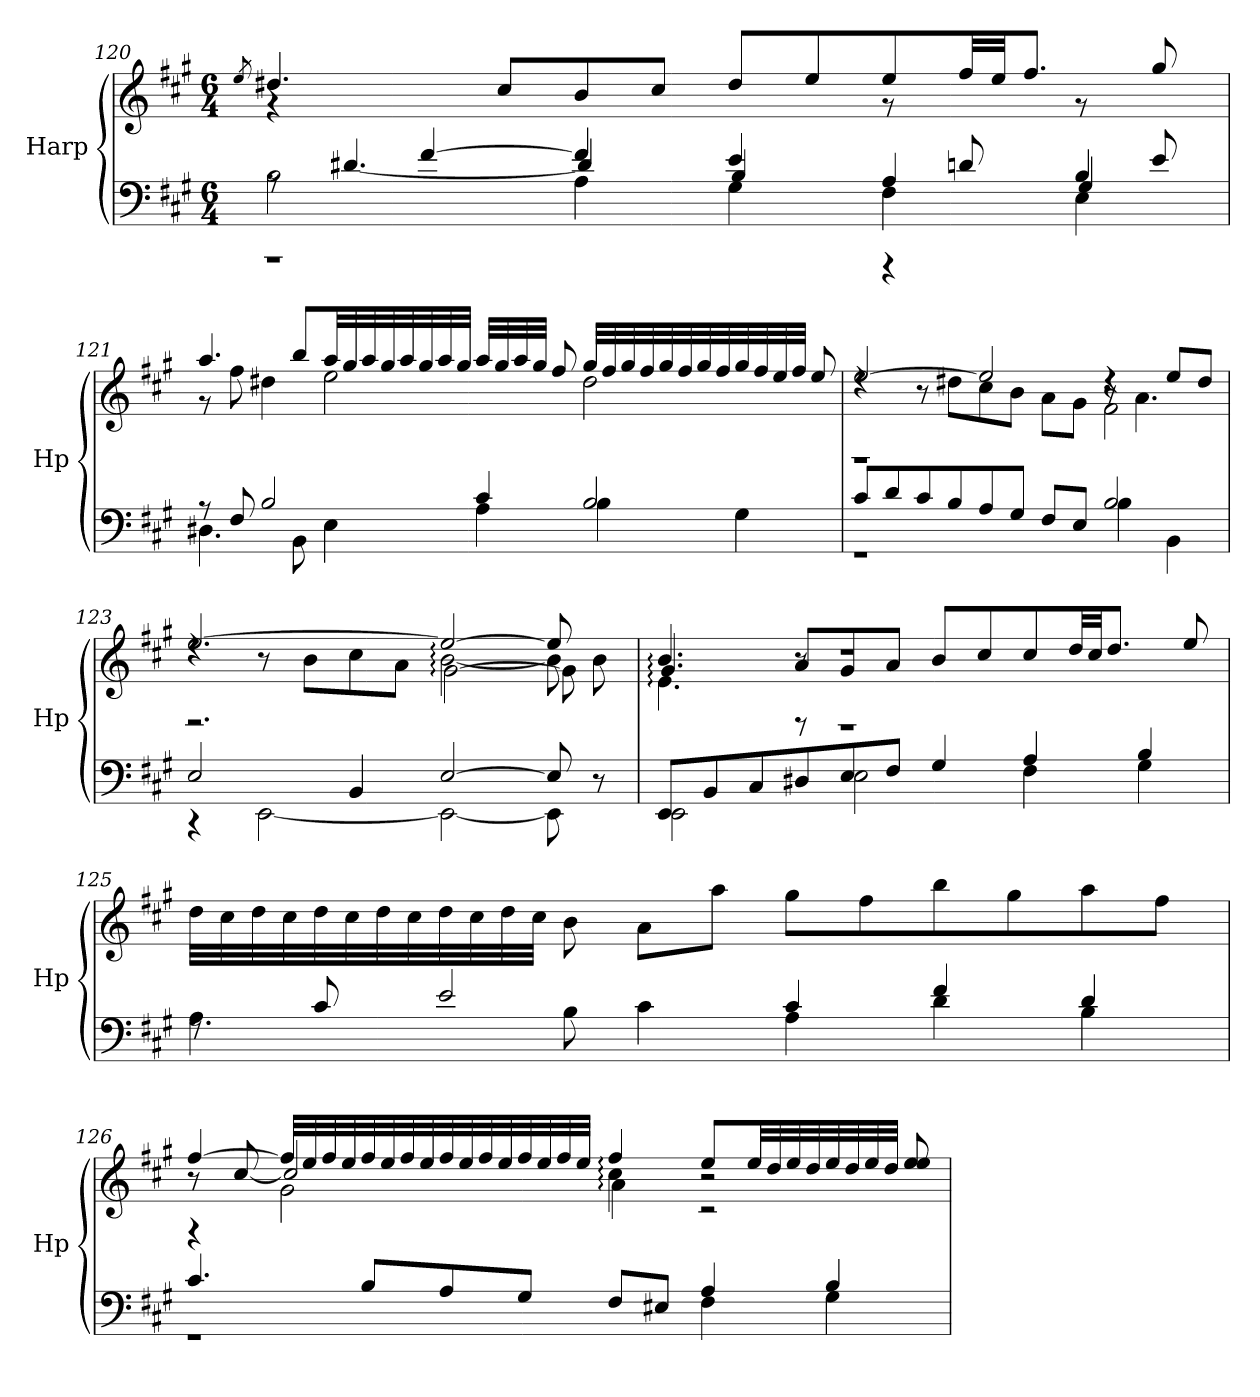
**kern	**kern
*part1	*part1
*staff2	*staff1
*I"Harp	*
*I'Hp	*
*clefF4	*clefG2
*k[f#c#g#]	*k[f#c#g#]
*M6/4	*M6/4
=120	=120
.	8qee/
*^	*^
*	*^	*	*
*	*	*^	*	*
4ryy	8rA	2B\	1rAAA	4.dd#X/	4rg
.	[4.d#X/	.	.	.	.
[4f#/	.	.	.	.	2.ryy
.	.	.	.	8cc#/L	.
4f#/]	4d#/]	4A\	.	8b/	.
.	.	.	.	8cc#/J	.
4e/	4B/	4G#\	.	8dd#/L	.
.	.	.	.	8ee/	.
8ryy	4A/	4F#\	4rFFF	8ee/	8rg
8d/	.	.	.	32ff#/LL	8ryy
.	.	.	.	32ee/JJ	.
.	.	.	.	8.ff#/J	.
8ryy	4B/	4E\	4G#/	.	8rg
8e/	.	.	.	8gg#/	8ryy
*	*v	*v	*v	*	*
!!LO:LB:g=z	!!
=121	=121	=121	=121
8r	4.D#X\	4.aa/	8r
8F#/	.	.	8ff#\
2B/	.	.	4dd#X\
.	8BB\	8bb/L	.
.	4E\	32aa/LL	2ee\
.	.	32gg#/	.
.	.	32aa/	.
.	.	32gg#/	.
.	.	32aa/	.
.	.	32gg#/	.
.	.	32aa/	.
.	.	32gg#/JJJ	.
4c#/	4A\	32aa/LLL	.
.	.	32gg#/	.
.	.	32aa/	.
.	.	32gg#/JJJ	.
.	.	8ff#/	.
2B/	4B\	32gg#/LLL	2dd#\
.	.	32ff#/	.
.	.	32gg#/	.
.	.	32ff#/	.
.	.	32gg#/	.
.	.	32ff#/	.
.	.	32gg#/	.
.	.	32ff#/	.
.	4G#\	32gg#/	.
.	.	32ff#/	.
.	.	32ee/	.
.	.	32ff#/JJJ	.
.	.	8ee/	.
!!LO:LB:g=z
=122	=122	=122	=122
*	*	*	*^
8c#/L	1r	[2ee/	4rdd	1rD
8d/	.	.	.	.
8c#/	.	.	8r	.
8B/	.	.	8dd#X\L	.
8A/	.	2ee/]	8cc#\	.
8G#/J	.	.	8b\J	.
8F#/L	.	.	8a\L	.
8E/J	.	.	8g#\J	.
2B/	4B\	4rdd	8r	2f#\
.	.	.	4.a\	.
.	4BB\	8ee/L	.	.
.	.	8dd#/J	.	.
=123	=123	=123	=123	=123
2E/	4r	[2.ee/	4rdd	2.rD
.	[2EE\	.	8r	.
.	.	.	8b\L	.
4BB/	.	.	8cc#\	.
.	.	.	8a\J	.
[2E/	2EE\_	2ee:/_	[2b:\	[2g#:\
8E/]	8EE\]	8ee/]	8b\]	8g#\]
8r	8ryy	8b\	8ryy	8ryy
!!LO:PB:g=z	!!	!!
=124	=124	=124	=124	=124
8EE/L	2EE\	4.b:/	4.g#:/	4.e:\
8BB/	.	.	.	.
8C#/	.	.	.	.
8D#X/	.	8a/L	8r	8rD
8E/	2E\	8g#/	1r	1rD
8F#/J	.	8a/J	.	.
4G#/	.	8b/L	.	.
.	.	8cc#/	.	.
4A/	4F#\	8cc#/	.	.
.	.	32dd/LL	.	.
.	.	32cc#/JJ	.	.
.	.	8.dd/J	.	.
4B/	4G#\	.	.	.
.	.	8ee/	.	.
*	*	*v	*v	*v
=125	=125	=125
8rF	4.A\	32dd\LLL
.	.	32cc#\
.	.	32dd\
.	.	32cc#\
8c#/	.	32dd\
.	.	32cc#\
.	.	32dd\
.	.	32cc#\
2e/	.	32dd\
.	.	32cc#\
.	.	32dd\
.	.	32cc#\JJJ
.	8B\	8b\
.	4c#\	8a\L
.	.	8aa\J
4c#/	4A\	8gg#\L
.	.	8ff#\
4f#/	4d\	8bb\
.	.	8gg#\
4d/	4B\	8aa\
.	.	8ff#\J
!!LO:LB:g=z
=126	=126	=126
*	*	*^
*	*	*	*^
4.c#/	1r	[4ff#/	8r	4rF
.	.	.	[8cc#/	.
.	.	32ff#/LLL]	2cc#/]	2g#\
.	.	32ee/	.	.
.	.	32ff#/	.	.
.	.	32ee/	.	.
8B/L	.	32ff#/	.	.
.	.	32ee/	.	.
.	.	32ff#/	.	.
.	.	32ee/	.	.
8A/	.	32ff#/	.	.
.	.	32ee/	.	.
.	.	32ff#/	.	.
.	.	32ee/	.	.
8G#/J	.	32ff#/	.	.
.	.	32ee/	.	.
.	.	32ff#/	.	.
.	.	32ee/JJJ	.	.
8F#/L	.	4ff#:/	4cc#:\	4a:\
8E#X/J	.	.	.	.
4A/	4F#\	8ee/L	2r	2rc
.	.	32ee/LL	.	.
.	.	32dd/	.	.
.	.	32ee/	.	.
.	.	32dd/	.	.
4B/	4G#\	32ee/	.	.
.	.	32dd/	.	.
.	.	32ee/	.	.
.	.	32dd/JJJ	.	.
.	.	8ee/ 8ee/	.	.
*v	*v	*	*	*
*	*v	*v	*v
=	=
*-	*-
